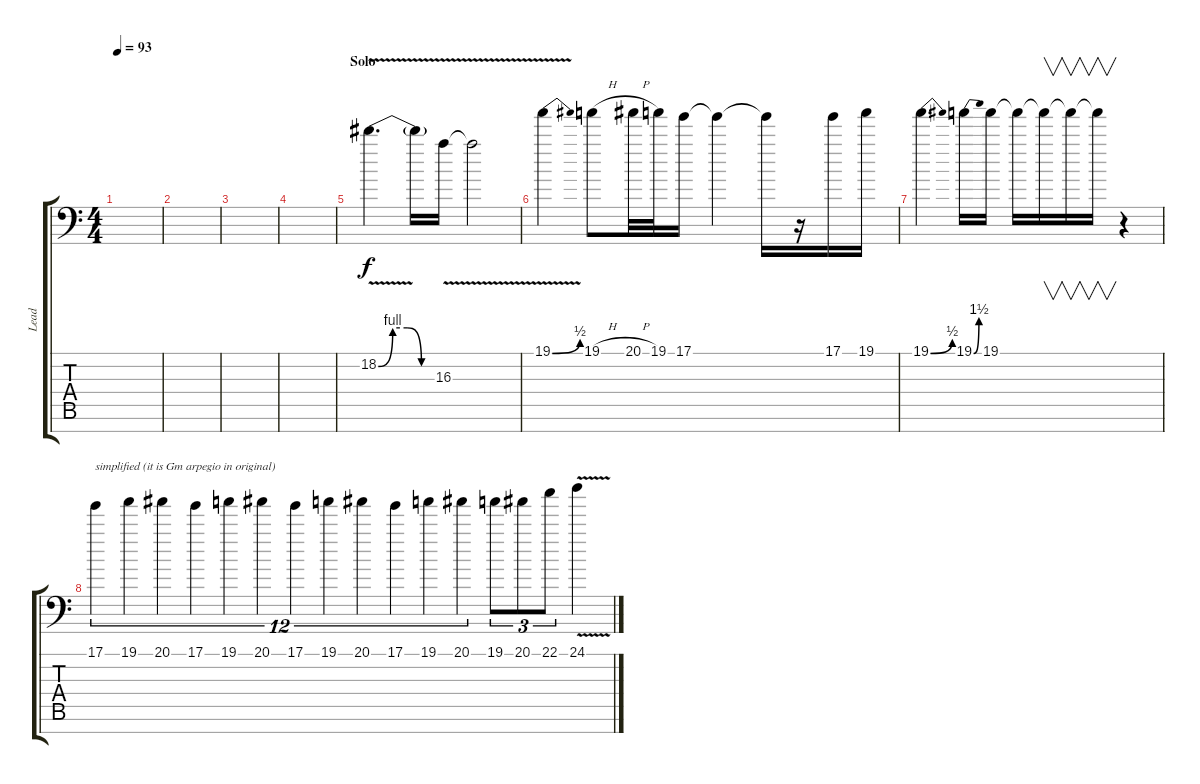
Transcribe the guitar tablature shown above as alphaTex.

\track ("Lead" "Lead") {solo instrument distortionguitar}
\staff {score tabs}
\tuning (D4 A3 F3 C3 G2 D2 G1) {hide}
\ts (4 4)
\tempo 93
\clef f4
\ks c
|
|
|
|
\section ("" "Solo")
18.2{be (custom 0 0 15 4 30 4 45 0 60 0) v}.4{d} 18.2{t}.16 16.3{v}.16 16.3{t}.2 |
19.1{be (bend 0 0 60 2) v}.4 19.1{h}.8 20.1{h}.32 19.1.32 17.1.16 17.1{t}.4 17.1{t}.16 r.16 17.1.16 19.1.16 |
19.1{be (bend 0 0 60 2)}.4{d} 19.1{be (bend 0 0 60 6)}.16 19.1.16 19.1{t}.16 19.1{t}.16{v} 19.1{t}.16{v} 19.1{t}.16{v} r.4 |
17.1.4{tu (12 8) txt "simplified (it is Gm arpegio in original)"} 19.1.4{tu (12 8)} 20.1.4{tu (12 8)} 17.1.4{tu (12 8)} 19.1.4{tu (12 8)} 20.1.4{tu (12 8)} 17.1.4{tu (12 8)} 19.1.4{tu (12 8)} 20.1.4{tu (12 8)} 17.1.4{tu (12 8)} 19.1.4{tu (12 8)} 20.1.4{tu (12 8)} 19.1.8{tu (3 2)} 20.1.8{tu (3 2)} 22.1.8{tu (3 2)} 24.1{v}.4
